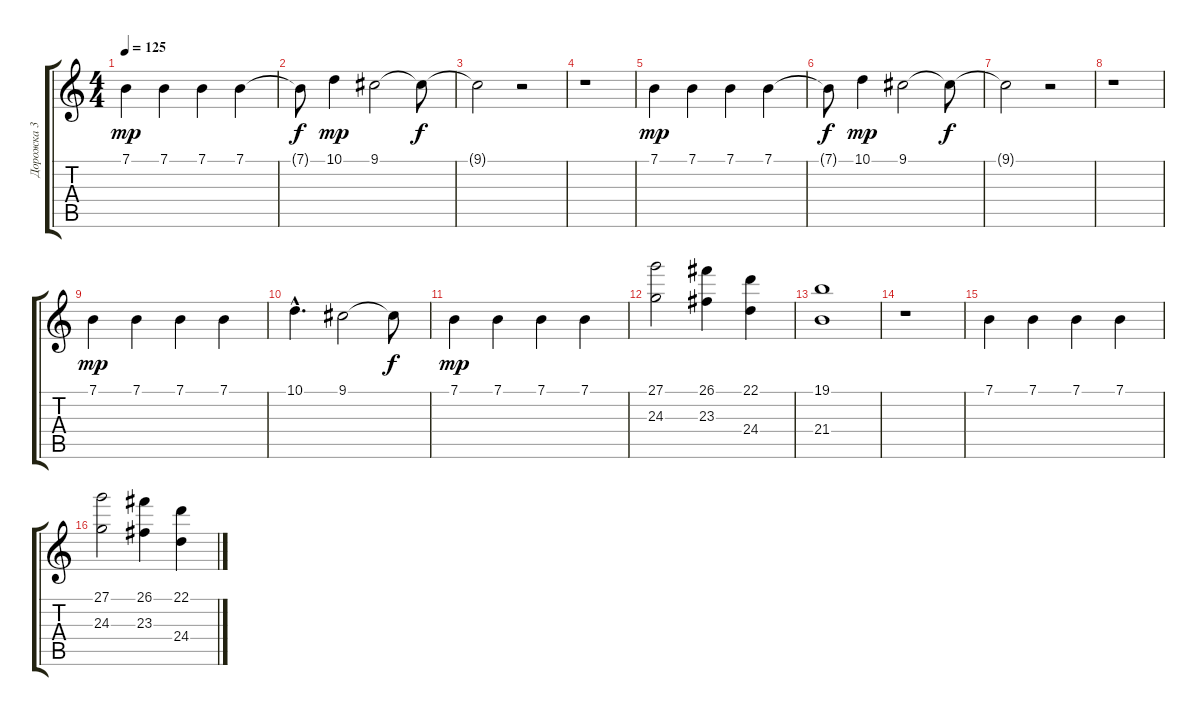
\track ("Дорожка 3" "Дорожка 3") {instrument tenorsax}
\staff {score tabs}
\tuning (E4 B3 G3 D3 A2 E2) {hide}
\ts (4 4)
\tempo 125
\clef g2
\ks c
7.1.4{dy mp} 7.1.4 7.1.4 7.1.4 |
7.1{t}.8{dy f} 10.1.4{dy mp} 9.1.2 9.1{t}.8{dy f} |
9.1{t}.2 r.2 |
r.1 |
7.1.4{dy mp} 7.1.4 7.1.4 7.1.4 |
7.1{t}.8{dy f} 10.1.4{dy mp} 9.1.2 9.1{t}.8{dy f} |
9.1{t}.2 r.2 |
r.1 |
7.1.4{dy mp} 7.1.4 7.1.4 7.1.4 |
10.1{hac}.4{d} 9.1.2 9.1{t}.8{dy f} |
7.1.4{dy mp} 7.1.4 7.1.4 7.1.4 |
(27.1 24.3).2 (26.1 23.3).4 (22.1 24.4).4 |
(19.1 21.4).1 |
r.1 |
7.1.4 7.1.4 7.1.4 7.1.4 |
(27.1 24.3).2 (26.1 23.3).4 (22.1 24.4).4
